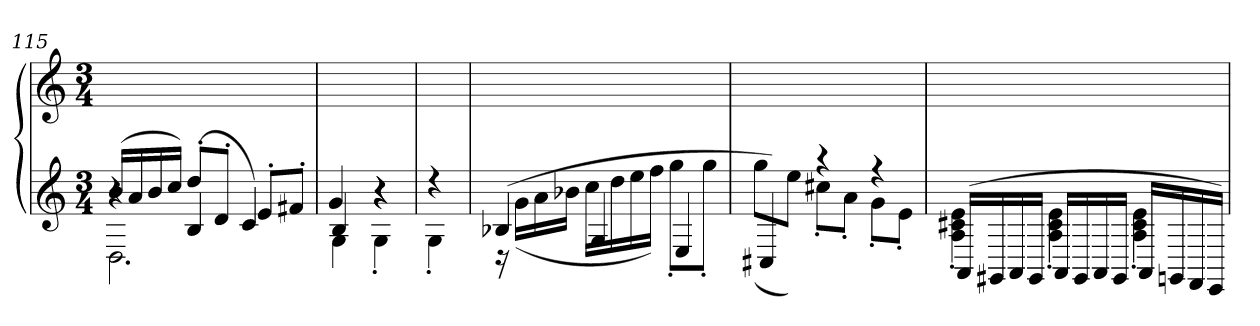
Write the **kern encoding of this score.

**kern	**kern
*part1	*part1
*staff2	*staff1
*clefG2	*clefG2
*k[]	*k[]
*M3/4	*M3/4
=115	=115
*^	*
*	*^	*
4r	2.D	(16bLL	2.ryy
.	.	16a	.
.	.	16b	.
.	.	16ccJJ)	.
(4B	.	8dd'L	.
.	.	8d'J	.
4c)	.	8e'L	.
.	.	8f#X'J	.
=116	=116	=116	=116
4B	4G	4g	2ryy
4r	4G'	4r	.
*	*v	*v	*
=	=	=
4r	4G'	4ryy
=117	=117	=117
(4B-X	16r	2.ryy
.	(16gLL	.
.	16a	.
.	16b-XJJ	.
4G	16ccLL	.
.	16dd	.
.	16ee	.
.	16ffJJ)	.
4E	8gg'L	.
.	8gg'J	.
=118	=118	=118
4C#X)	(8ggL	2.ryy
.	8eeJ)	.
4r	8cc#X'L	.
.	8a'J	.
4r	8g'L	.
.	8e'J	.
=119	=119	=119
(16AALL	4A' 4c#X' 4e'	2.ryy
16GG#X	.	.
16AA	.	.
16GG#JJ	.	.
16AALL	4A' 4c#' 4e'	.
16GG#	.	.
16AA	.	.
16GG#JJ	.	.
16AALL	4A' 4c#' 4e'	.
16GGn	.	.
16FF	.	.
16EEJJ)	.	.
*v	*v	*
=	=
*-	*-
